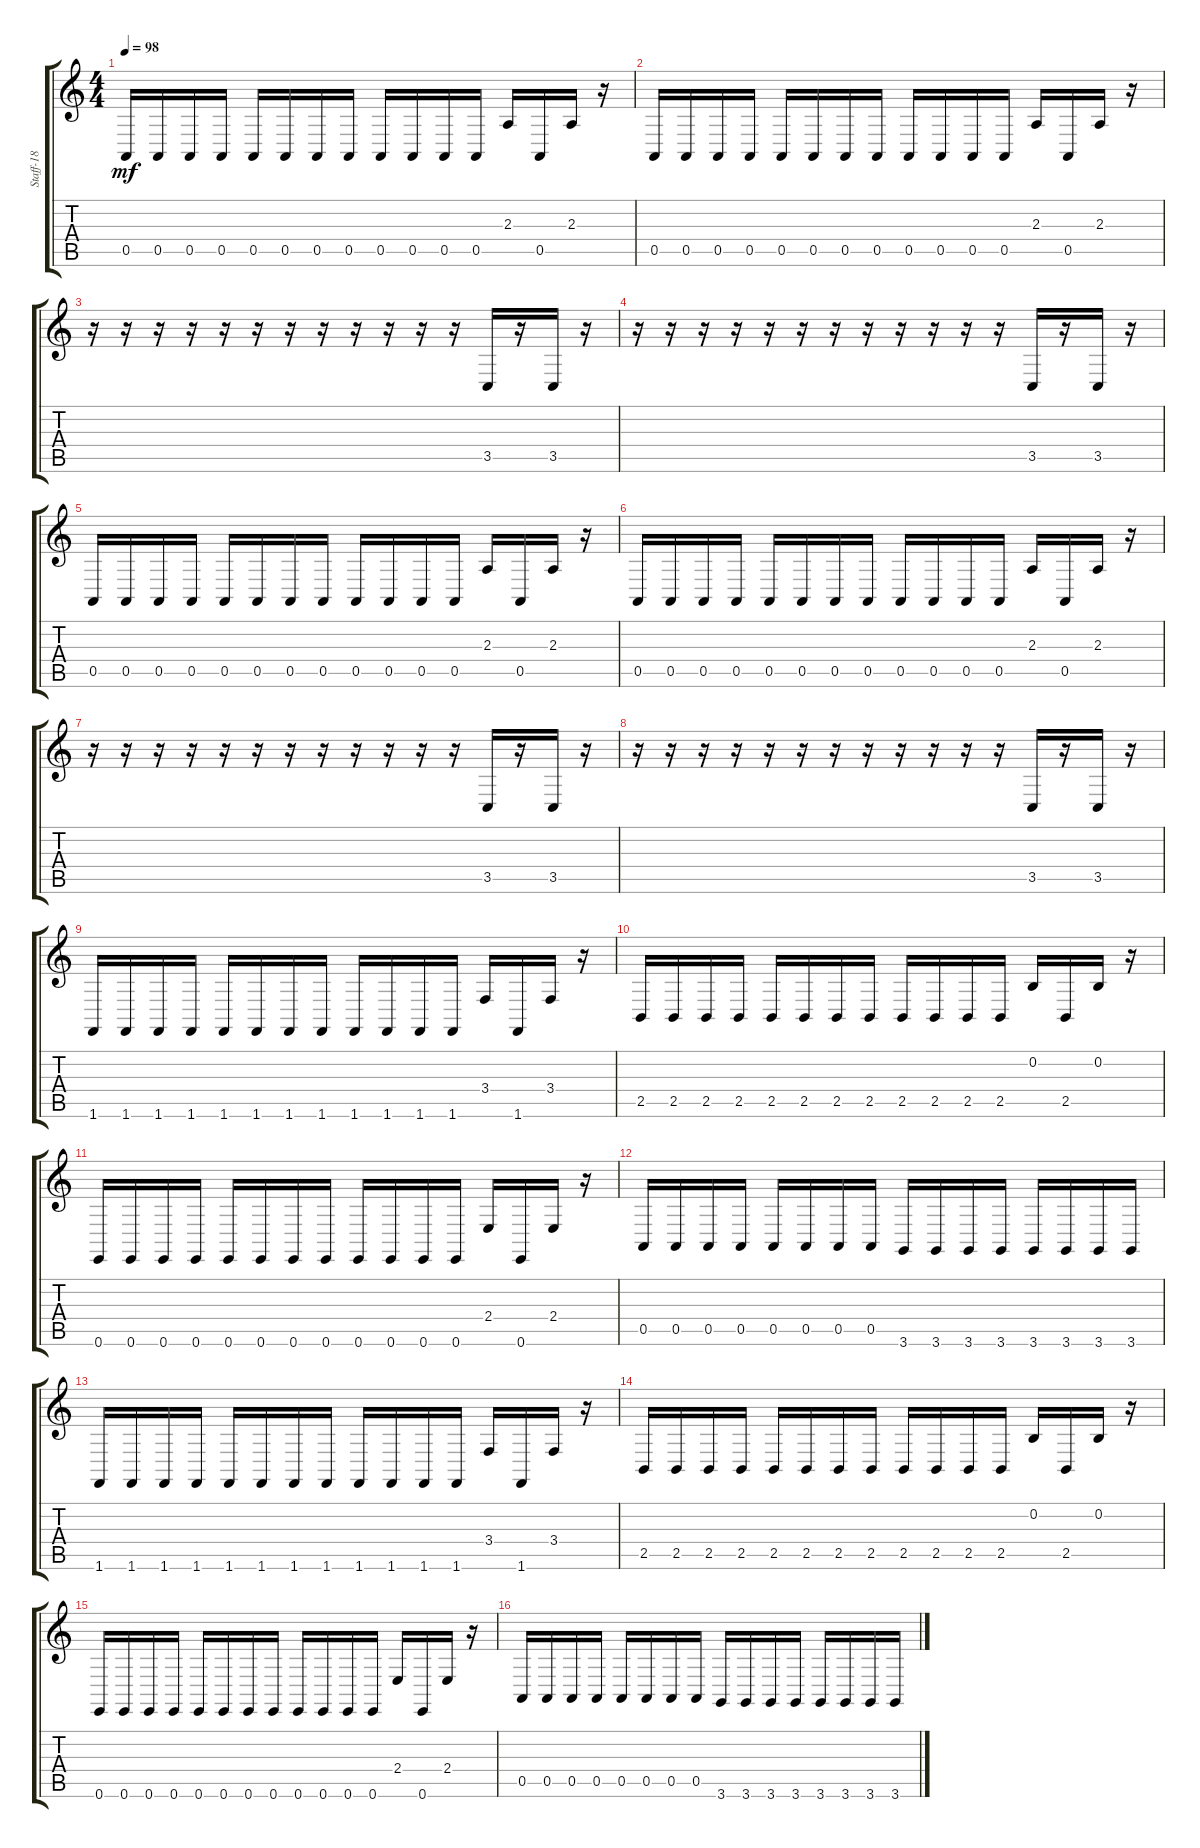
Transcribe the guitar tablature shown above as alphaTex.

\track ("Staff-18" "Staff-18") {instrument fx4atmosphere}
\staff {score tabs}
\tuning (E4 B3 G3 D3 A2 E2) {hide}
\ts (4 4)
\tempo 98
\clef g2
\ks c
0.5.16{dy mf volume 11} 0.5.16{volume 11} 0.5.16{volume 11} 0.5.16{volume 10} 0.5.16{volume 10} 0.5.16{volume 10} 0.5.16{volume 9} 0.5.16{volume 9} 0.5.16{volume 9} 0.5.16{volume 8} 0.5.16{volume 8} 0.5.16{volume 8} 2.3.16{volume 8} 0.5.16{volume 6} 2.3.16{volume 4} r.16{volume 3} |
0.5.16{volume 11} 0.5.16{volume 11} 0.5.16{volume 11} 0.5.16{volume 10} 0.5.16{volume 10} 0.5.16{volume 10} 0.5.16{volume 9} 0.5.16{volume 9} 0.5.16{volume 9} 0.5.16{volume 8} 0.5.16{volume 8} 0.5.16{volume 8} 2.3.16{volume 8} 0.5.16{volume 6} 2.3.16{volume 4} r.16{volume 3} |
r.16{volume 11} r.16{volume 11} r.16{volume 11} r.16{volume 10} r.16{volume 10} r.16{volume 10} r.16{volume 9} r.16{volume 9} r.16{volume 9} r.16{volume 8} r.16{volume 8} r.16{volume 8} 3.5.16{volume 8} r.16{volume 6} 3.5.16{volume 4} r.16{volume 3} |
r.16{volume 11} r.16{volume 11} r.16{volume 11} r.16{volume 10} r.16{volume 10} r.16{volume 10} r.16{volume 9} r.16{volume 9} r.16{volume 9} r.16{volume 8} r.16{volume 8} r.16{volume 8} 3.5.16{volume 8} r.16{volume 6} 3.5.16{volume 4} r.16{volume 3} |
0.5.16{volume 11} 0.5.16{volume 11} 0.5.16{volume 11} 0.5.16{volume 10} 0.5.16{volume 10} 0.5.16{volume 10} 0.5.16{volume 9} 0.5.16{volume 9} 0.5.16{volume 9} 0.5.16{volume 8} 0.5.16{volume 8} 0.5.16{volume 8} 2.3.16{volume 8} 0.5.16{volume 6} 2.3.16{volume 4} r.16{volume 3} |
0.5.16{volume 11} 0.5.16{volume 11} 0.5.16{volume 11} 0.5.16{volume 10} 0.5.16{volume 10} 0.5.16{volume 10} 0.5.16{volume 9} 0.5.16{volume 9} 0.5.16{volume 9} 0.5.16{volume 8} 0.5.16{volume 8} 0.5.16{volume 8} 2.3.16{volume 8} 0.5.16{volume 6} 2.3.16{volume 4} r.16{volume 3} |
r.16{volume 11} r.16{volume 11} r.16{volume 11} r.16{volume 10} r.16{volume 10} r.16{volume 10} r.16{volume 9} r.16{volume 9} r.16{volume 9} r.16{volume 8} r.16{volume 8} r.16{volume 8} 3.5.16{volume 8} r.16{volume 6} 3.5.16{volume 4} r.16{volume 3} |
r.16{volume 11} r.16{volume 11} r.16{volume 11} r.16{volume 10} r.16{volume 10} r.16{volume 10} r.16{volume 9} r.16{volume 9} r.16{volume 9} r.16{volume 8} r.16{volume 8} r.16{volume 8} 3.5.16{volume 8} r.16{volume 6} 3.5.16{volume 4} r.16{volume 3} |
1.6.16{volume 11} 1.6.16{volume 11} 1.6.16{volume 11} 1.6.16{volume 10} 1.6.16{volume 10} 1.6.16{volume 10} 1.6.16{volume 9} 1.6.16{volume 9} 1.6.16{volume 9} 1.6.16{volume 8} 1.6.16{volume 8} 1.6.16{volume 8} 3.4.16{volume 8} 1.6.16{volume 6} 3.4.16{volume 4} r.16{volume 3} |
2.5.16{volume 11} 2.5.16{volume 11} 2.5.16{volume 11} 2.5.16{volume 10} 2.5.16{volume 10} 2.5.16{volume 10} 2.5.16{volume 9} 2.5.16{volume 9} 2.5.16{volume 9} 2.5.16{volume 8} 2.5.16{volume 8} 2.5.16{volume 8} 0.2.16{volume 8} 2.5.16{volume 6} 0.2.16{volume 4} r.16{volume 3} |
0.6.16{volume 11} 0.6.16{volume 11} 0.6.16{volume 11} 0.6.16{volume 10} 0.6.16{volume 10} 0.6.16{volume 10} 0.6.16{volume 9} 0.6.16{volume 9} 0.6.16{volume 9} 0.6.16{volume 8} 0.6.16{volume 8} 0.6.16{volume 8} 2.4.16{volume 8} 0.6.16{volume 6} 2.4.16{volume 4} r.16{volume 3} |
0.5.16{volume 12} 0.5.16{volume 12} 0.5.16{volume 11} 0.5.16{volume 11} 0.5.16{volume 10} 0.5.16{volume 9} 0.5.16{volume 9} 0.5.16{volume 4} 3.6.16{volume 12} 3.6.16{volume 12} 3.6.16{volume 11} 3.6.16{volume 11} 3.6.16{volume 10} 3.6.16{volume 9} 3.6.16{volume 9} 3.6.16{volume 4} |
1.6.16{volume 11} 1.6.16{volume 11} 1.6.16{volume 11} 1.6.16{volume 10} 1.6.16{volume 10} 1.6.16{volume 10} 1.6.16{volume 9} 1.6.16{volume 9} 1.6.16{volume 9} 1.6.16{volume 8} 1.6.16{volume 8} 1.6.16{volume 8} 3.4.16{volume 8} 1.6.16{volume 6} 3.4.16{volume 4} r.16{volume 3} |
2.5.16{volume 11} 2.5.16{volume 11} 2.5.16{volume 11} 2.5.16{volume 10} 2.5.16{volume 10} 2.5.16{volume 10} 2.5.16{volume 9} 2.5.16{volume 9} 2.5.16{volume 9} 2.5.16{volume 8} 2.5.16{volume 8} 2.5.16{volume 8} 0.2.16{volume 8} 2.5.16{volume 6} 0.2.16{volume 4} r.16{volume 3} |
0.6.16{volume 11} 0.6.16{volume 11} 0.6.16{volume 11} 0.6.16{volume 10} 0.6.16{volume 10} 0.6.16{volume 10} 0.6.16{volume 9} 0.6.16{volume 9} 0.6.16{volume 9} 0.6.16{volume 8} 0.6.16{volume 8} 0.6.16{volume 8} 2.4.16{volume 8} 0.6.16{volume 6} 2.4.16{volume 4} r.16{volume 3} |
0.5.16{volume 12} 0.5.16{volume 12} 0.5.16{volume 11} 0.5.16{volume 11} 0.5.16{volume 10} 0.5.16{volume 9} 0.5.16{volume 9} 0.5.16{volume 4} 3.6.16{volume 12} 3.6.16{volume 12} 3.6.16{volume 11} 3.6.16{volume 11} 3.6.16{volume 10} 3.6.16{volume 9} 3.6.16{volume 9} 3.6.16{volume 4}
